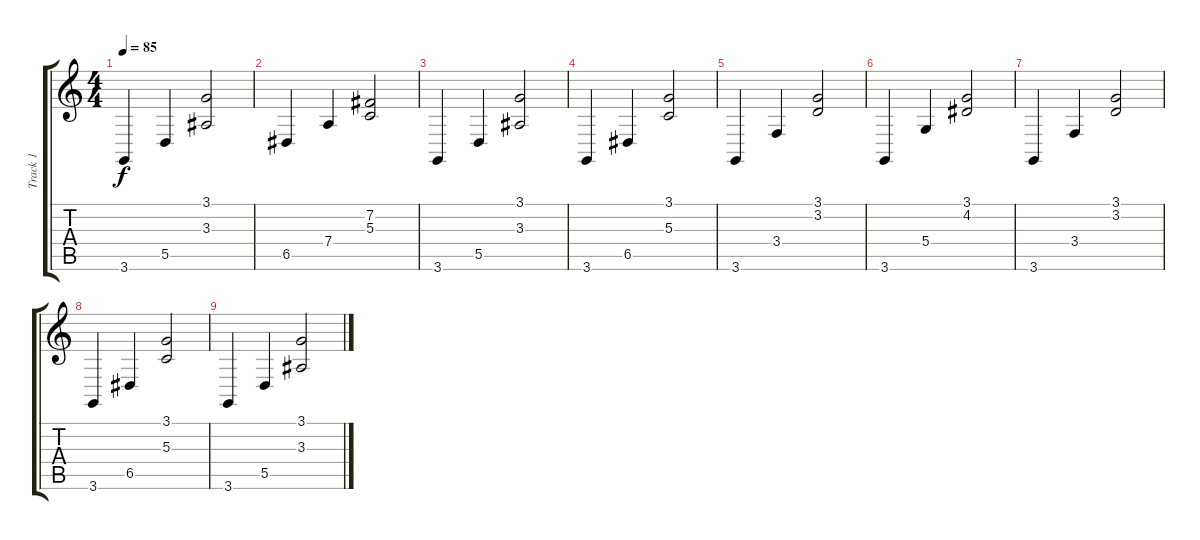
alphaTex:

\track ("Track 1" "Track 1") {instrument acousticgrandpiano}
\staff {score tabs}
\tuning (E4 B3 G3 D3 A2 E2) {hide}
\ts (4 4)
\tempo 85
\clef g2
\ks c
3.6.4{dy f} 5.5.4 (3.1 3.3).2 |
6.5.4 7.4.4 (7.2 5.3).2 |
3.6.4 5.5.4 (3.1 3.3).2 |
3.6.4 6.5.4 (3.1 5.3).2 |
3.6.4 3.4.4 (3.1 3.2).2 |
3.6.4 5.4.4 (3.1 4.2).2 |
3.6.4 3.4.4 (3.1 3.2).2 |
3.6.4 6.5.4 (3.1 5.3).2 |
3.6.4 5.5.4 (3.1 3.3).2
